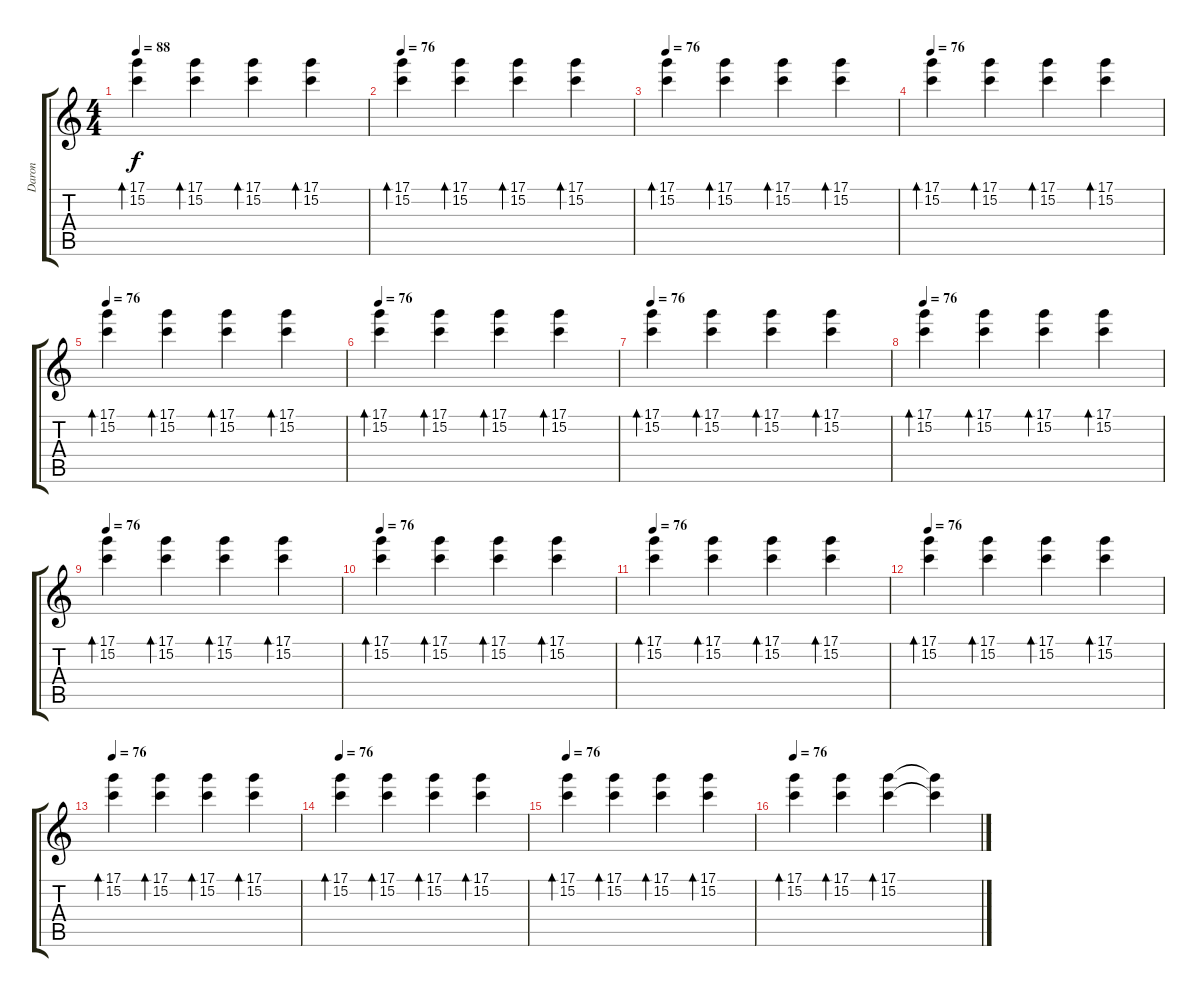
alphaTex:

\track ("Daron" "Daron") {instrument electricguitarclean}
\staff {score tabs}
\tuning (D4 A3 F3 C3 G2 C2) {hide}
\ts (4 4)
\tempo 88
\tempo 76
\tempo 88
\clef g2
\ks c
(17.1 15.2).4{bd 120 dy f instrument electricguitarclean} (17.1 15.2).4{bd 120} (17.1 15.2).4{bd 120} (17.1 15.2).4{bd 120} |
\tempo 76
(17.1 15.2).4{bd 120} (17.1 15.2).4{bd 120} (17.1 15.2).4{bd 120} (17.1 15.2).4{bd 120} |
\tempo 76
(17.1 15.2).4{bd 120} (17.1 15.2).4{bd 120} (17.1 15.2).4{bd 120} (17.1 15.2).4{bd 120} |
\tempo 76
(17.1 15.2).4{bd 120} (17.1 15.2).4{bd 120} (17.1 15.2).4{bd 120} (17.1 15.2).4{bd 120} |
\tempo 76
(17.1 15.2).4{bd 120} (17.1 15.2).4{bd 120} (17.1 15.2).4{bd 120} (17.1 15.2).4{bd 120} |
\tempo 76
(17.1 15.2).4{bd 120} (17.1 15.2).4{bd 120} (17.1 15.2).4{bd 120} (17.1 15.2).4{bd 120} |
\tempo 76
(17.1 15.2).4{bd 120} (17.1 15.2).4{bd 120} (17.1 15.2).4{bd 120} (17.1 15.2).4{bd 120} |
\tempo 76
(17.1 15.2).4{bd 120} (17.1 15.2).4{bd 120} (17.1 15.2).4{bd 120} (17.1 15.2).4{bd 120} |
\tempo 76
(17.1 15.2).4{bd 120} (17.1 15.2).4{bd 120} (17.1 15.2).4{bd 120} (17.1 15.2).4{bd 120} |
\tempo 76
(17.1 15.2).4{bd 120} (17.1 15.2).4{bd 120} (17.1 15.2).4{bd 120} (17.1 15.2).4{bd 120} |
\tempo 76
(17.1 15.2).4{bd 120} (17.1 15.2).4{bd 120} (17.1 15.2).4{bd 120} (17.1 15.2).4{bd 120} |
\tempo 76
(17.1 15.2).4{bd 120} (17.1 15.2).4{bd 120} (17.1 15.2).4{bd 120} (17.1 15.2).4{bd 120} |
\tempo 76
(17.1 15.2).4{bd 120} (17.1 15.2).4{bd 120} (17.1 15.2).4{bd 120} (17.1 15.2).4{bd 120} |
\tempo 76
(17.1 15.2).4{bd 120} (17.1 15.2).4{bd 120} (17.1 15.2).4{bd 120} (17.1 15.2).4{bd 120} |
\tempo 76
(17.1 15.2).4{bd 120} (17.1 15.2).4{bd 120} (17.1 15.2).4{bd 120} (17.1 15.2).4{bd 120} |
\tempo 76
(17.1 15.2).4{bd 120} (17.1 15.2).4{bd 120} (17.1 15.2).4{bd 120} (17.1{t} 15.2{t}).4
